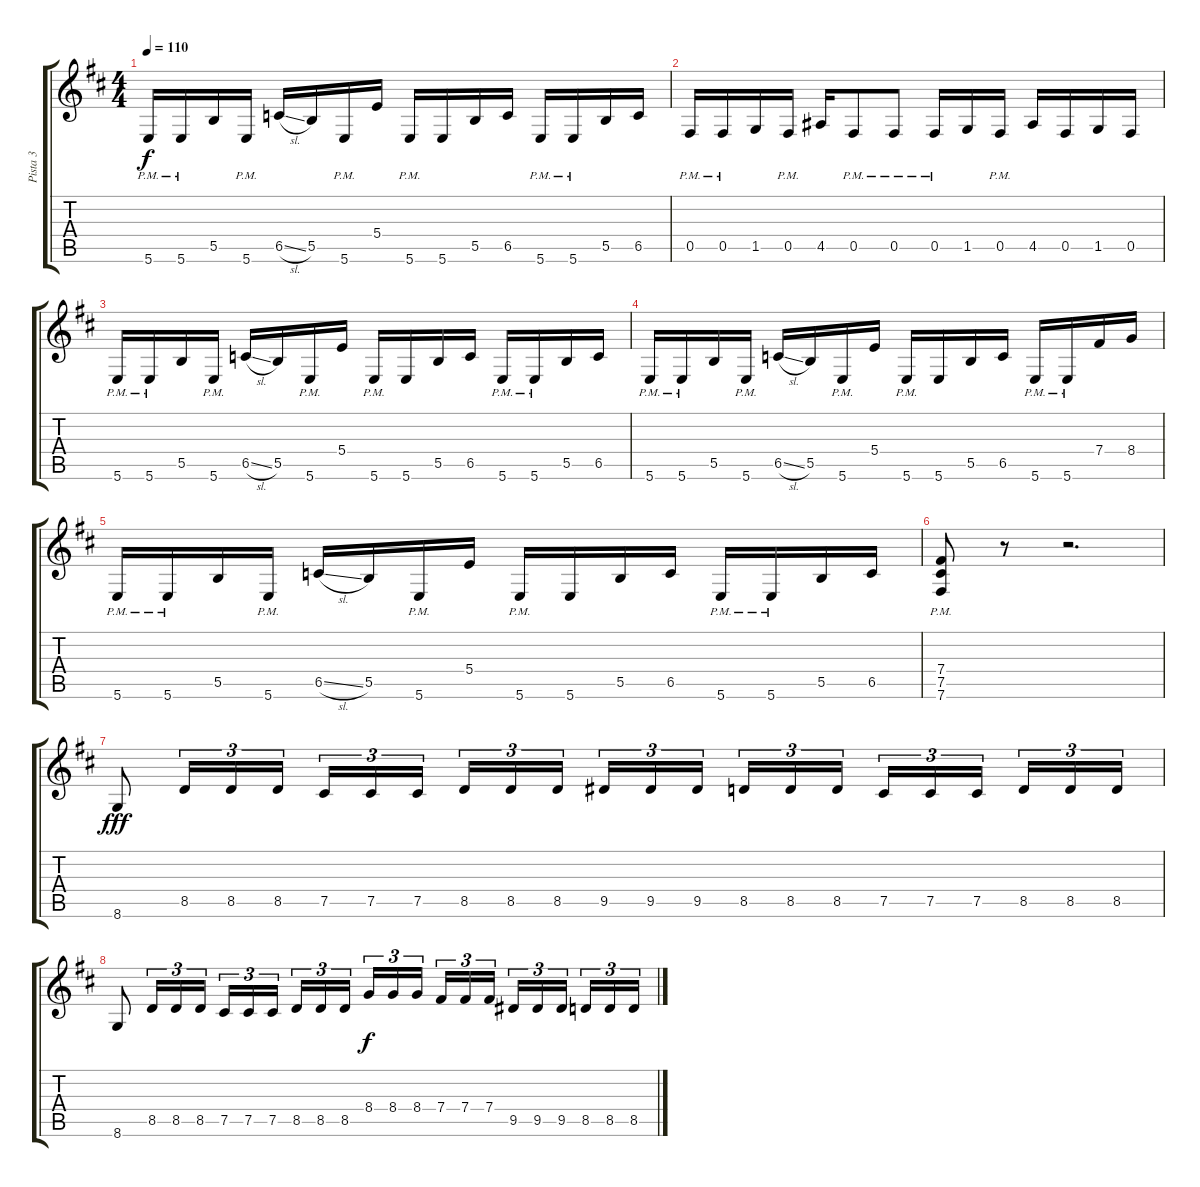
\track ("Pista 3" "Pista 3") {instrument distortionguitar}
\staff {score tabs}
\tuning (Db4 Ab3 E3 B2 Gb2 B1) {hide}
\ts (4 4)
\tempo 110
\clef g2
\ks bminor
5.6{pm}.16{dy f} 5.6{pm}.16 5.5.16 5.6{pm}.16 6.5{sl}.16 5.5.16 5.6{pm}.16 5.4.16 5.6{pm}.16 5.6.16 5.5.16 6.5.16 5.6{pm}.16 5.6{pm}.16 5.5.16 6.5.16 |
0.5{pm}.16 0.5{pm}.16 1.5.16 0.5{pm}.16 4.5.16 0.5{pm}.8 0.5{pm}.8 0.5{pm}.16 1.5.16 0.5{pm}.16 4.5.16 0.5.16 1.5.16 0.5.16 |
5.6{pm}.16 5.6{pm}.16 5.5.16 5.6{pm}.16 6.5{sl}.16 5.5.16 5.6{pm}.16 5.4.16 5.6{pm}.16 5.6.16 5.5.16 6.5.16 5.6{pm}.16 5.6{pm}.16 5.5.16 6.5.16 |
5.6{pm}.16 5.6{pm}.16 5.5.16 5.6{pm}.16 6.5{sl}.16 5.5.16 5.6{pm}.16 5.4.16 5.6{pm}.16 5.6.16 5.5.16 6.5.16 5.6{pm}.16 5.6{pm}.16 7.4.16 8.4.16 |
5.6{pm}.16 5.6{pm}.16 5.5.16 5.6{pm}.16 6.5{sl}.16 5.5.16 5.6{pm}.16 5.4.16 5.6{pm}.16 5.6.16 5.5.16 6.5.16 5.6{pm}.16 5.6{pm}.16 5.5.16 6.5.16 |
(7.4{pm} 7.5{pm} 7.6{pm}).8 r.8 r.2{d} |
8.6.8{dy fff} 8.5.16{tu (3 2)} 8.5.16{tu (3 2)} 8.5.16{tu (3 2)} 7.5.16{tu (3 2)} 7.5.16{tu (3 2)} 7.5.16{tu (3 2) beam splitsecondary} 8.5.16{tu (3 2)} 8.5.16{tu (3 2)} 8.5.16{tu (3 2)} 9.5.16{tu (3 2)} 9.5.16{tu (3 2)} 9.5.16{tu (3 2) beam splitsecondary} 8.5.16{tu (3 2)} 8.5.16{tu (3 2)} 8.5.16{tu (3 2)} 7.5.16{tu (3 2)} 7.5.16{tu (3 2)} 7.5.16{tu (3 2) beam splitsecondary} 8.5.16{tu (3 2)} 8.5.16{tu (3 2)} 8.5.16{tu (3 2)} |
8.6.8 8.5.16{tu (3 2)} 8.5.16{tu (3 2)} 8.5.16{tu (3 2)} 7.5.16{tu (3 2)} 7.5.16{tu (3 2)} 7.5.16{tu (3 2) beam splitsecondary} 8.5.16{tu (3 2)} 8.5.16{tu (3 2)} 8.5.16{tu (3 2)} 8.4.16{tu (3 2) dy f} 8.4.16{tu (3 2)} 8.4.16{tu (3 2) beam splitsecondary} 7.4.16{tu (3 2)} 7.4.16{tu (3 2)} 7.4.16{tu (3 2)} 9.5.16{tu (3 2)} 9.5.16{tu (3 2)} 9.5.16{tu (3 2) beam splitsecondary} 8.5.16{tu (3 2)} 8.5.16{tu (3 2)} 8.5.16{tu (3 2)}
